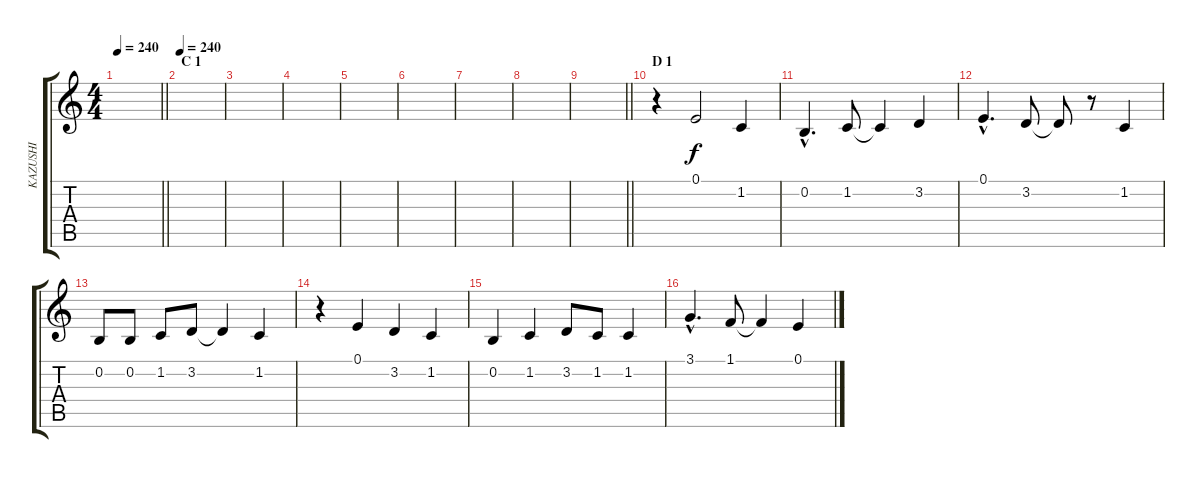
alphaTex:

\track ("KAZUSHI" "KAZUSHI") {instrument oboe}
\staff {score tabs}
\tuning (E4 B3 G3 D3 A2 E2) {hide}
\ts (4 4)
\tempo 240
\clef g2
\barLineRight lightlight
\ks c
|
\section ("" "C 1")
\tempo 240
|
|
|
|
|
|
|
\barLineRight lightlight
|
\section ("" "D 1")
r.4 0.1.2 1.2.4 |
0.2{hac}.4{d} 1.2.8 1.2{t}.4 3.2.4 |
0.1{hac}.4{d} 3.2.8 3.2{t}.8 r.8 1.2.4 |
0.2.8 0.2.8 1.2.8 3.2.8 3.2{t}.4 1.2.4 |
r.4 0.1.4 3.2.4 1.2.4 |
0.2.4 1.2.4 3.2.8 1.2.8 1.2.4 |
3.1{hac}.4{d} 1.1.8 1.1{t}.4 0.1.4
